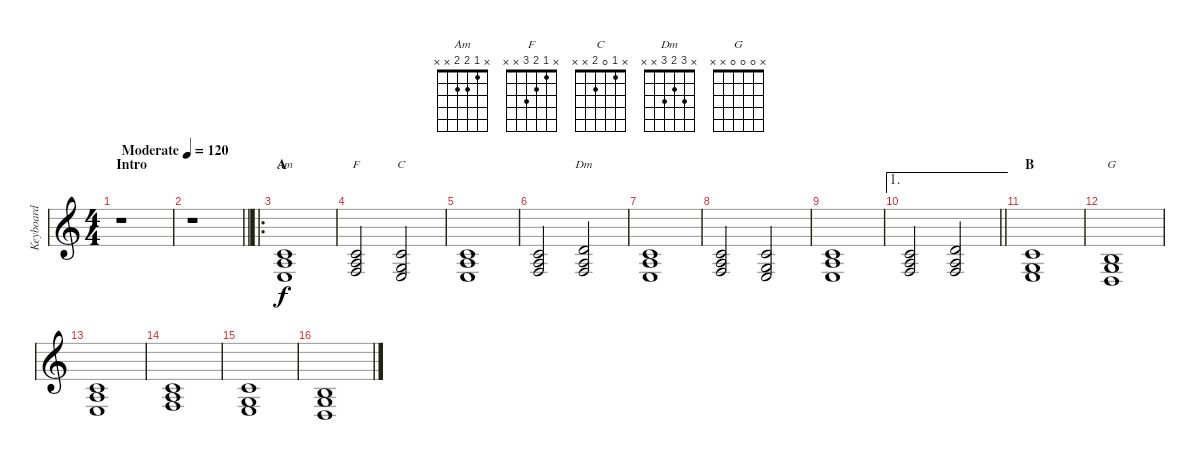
\track ("Keyboard" "Keyboard") {instrument lead1square}
\staff {score}
\tuning (E4 B3 G3 D3 A2 E2) {hide}
\chord ("Am" x 1 2 2 x x)
\chord ("F" x 1 2 3 x x)
\chord ("C" x 1 0 2 x x)
\chord ("Dm" x 3 2 3 x x)
\chord ("G" x 0 0 0 x x)
\ts (4 4)
\section ("" "Intro")
\tempo (120 "Moderate")
\clef g2
\ks c
r.1{dy f instrument lead1square} |
\barLineRight lightlight
r.1 |
\ro
\section ("" "A")
(1.2 2.3 2.4).1{ch "Am"} |
(1.2 2.3 3.4).2{ch "F"} (1.2 0.3 2.4).2{ch "C"} |
(1.2 2.3 2.4).1 |
(1.2 2.3 3.4).2 (3.2 2.3 3.4).2{ch "Dm"} |
(1.2 2.3 2.4).1 |
(1.2 2.3 3.4).2 (1.2 0.3 2.4).2 |
(1.2 2.3 2.4).1 |
\ae 1
\barLineRight lightlight
(1.2 2.3 3.4).2 (3.2 2.3 3.4).2 |
\section ("" "B")
(1.2 0.3 2.4).1 |
(0.2 0.3 0.4).1{ch "G"} |
(1.2 2.3 2.4).1 |
(1.2 2.3 3.4).1 |
(1.2 0.3 2.4).1 |
(0.2 0.3 0.4).1
